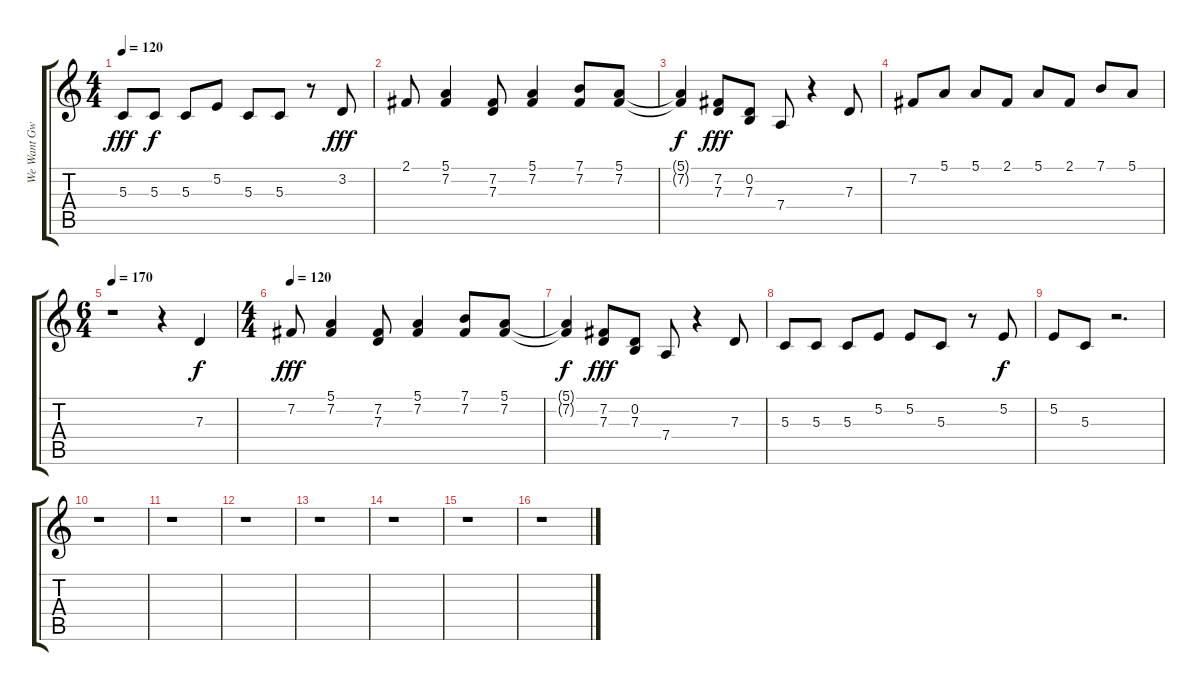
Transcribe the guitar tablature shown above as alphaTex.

\track ("We Want Gwen!  We Want Gwen!" "We Want Gw") {instrument orchestralharp}
\staff {score tabs}
\tuning (E4 B3 G3 D3 A2 E2) {hide}
\ts (4 4)
\tempo 120
\clef g2
\ks c
5.3.8{dy fff} 5.3.8{dy f} 5.3.8 5.2.8 5.3.8 5.3.8 r.8 3.2.8{dy fff} |
2.1.8 (5.1 7.2).4 (7.2 7.3).8 (5.1 7.2).4 (7.1 7.2).8 (5.1 7.2).8 |
(5.1{t} 7.2{t}).4{dy f} (7.2 7.3).8{dy fff} (0.2 7.3).8 7.4.8 r.4 7.3.8 |
7.2.8 5.1.8 5.1.8 2.1.8 5.1.8 2.1.8 7.1.8 5.1.8 |
\ts (6 4)
\tempo 170
r.1 r.4 7.3.4{dy f} |
\ts (4 4)
\tempo 120
7.2.8{dy fff} (5.1 7.2).4 (7.2 7.3).8 (5.1 7.2).4 (7.1 7.2).8 (5.1 7.2).8 |
(5.1{t} 7.2{t}).4{dy f} (7.2 7.3).8{dy fff} (0.2 7.3).8 7.4.8 r.4 7.3.8 |
5.3.8 5.3.8 5.3.8 5.2.8 5.2.8 5.3.8 r.8 5.2.8{dy f} |
5.2.8 5.3.8 r.2{d} |
r.1 |
r.1 |
r.1 |
r.1 |
r.1 |
r.1 |
r.1
